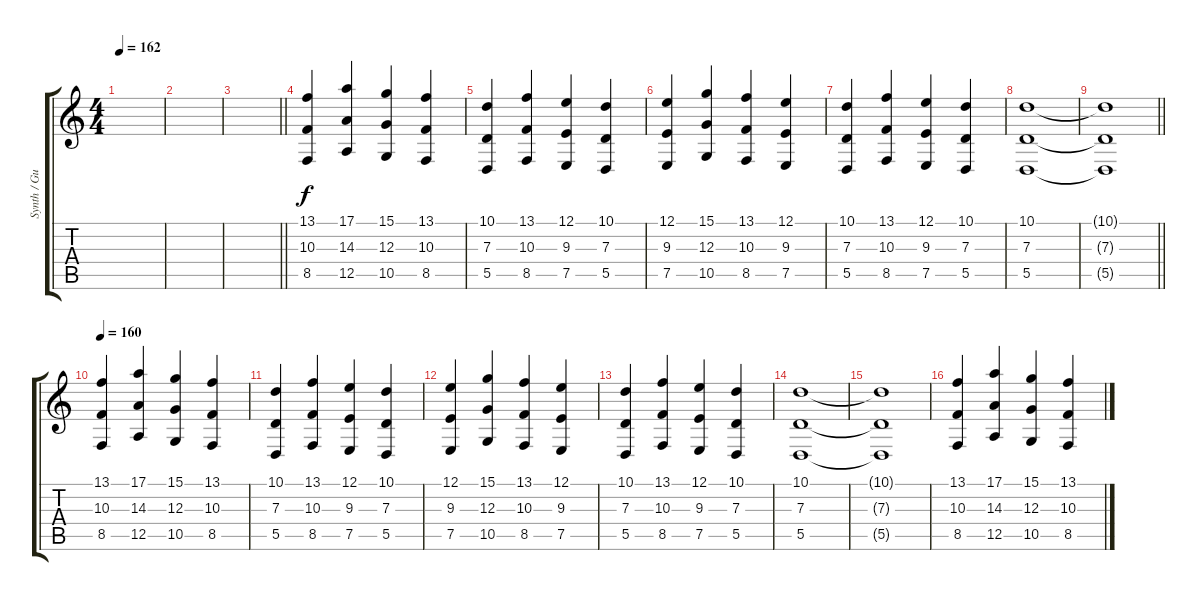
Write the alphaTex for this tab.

\track ("Synth / Guitar #3" "Synth / Gu") {instrument pad7halo}
\staff {score tabs}
\tuning (E4 B3 G3 D3 A2 E2) {hide}
\ts (4 4)
\tempo 162
\clef g2
\ks c
|
|
\barLineRight lightlight
|
\section ("" "")
(13.1 10.3 8.5).4{dy f} (17.1 14.3 12.5).4 (15.1 12.3 10.5).4 (13.1 10.3 8.5).4 |
(10.1 7.3 5.5).4 (13.1 10.3 8.5).4 (12.1 9.3 7.5).4 (10.1 7.3 5.5).4 |
(12.1 9.3 7.5).4 (15.1 12.3 10.5).4 (13.1 10.3 8.5).4 (12.1 9.3 7.5).4 |
(10.1 7.3 5.5).4 (13.1 10.3 8.5).4 (12.1 9.3 7.5).4 (10.1 7.3 5.5).4 |
(10.1 7.3 5.5).1 |
\barLineRight lightlight
(10.1{t} 7.3{t} 5.5{t}).1 |
\section ("" "")
\tempo 160
(13.1 10.3 8.5).4 (17.1 14.3 12.5).4 (15.1 12.3 10.5).4 (13.1 10.3 8.5).4 |
(10.1 7.3 5.5).4 (13.1 10.3 8.5).4 (12.1 9.3 7.5).4 (10.1 7.3 5.5).4 |
(12.1 9.3 7.5).4 (15.1 12.3 10.5).4 (13.1 10.3 8.5).4 (12.1 9.3 7.5).4 |
(10.1 7.3 5.5).4 (13.1 10.3 8.5).4 (12.1 9.3 7.5).4 (10.1 7.3 5.5).4 |
(10.1 7.3 5.5).1 |
(10.1{t} 7.3{t} 5.5{t}).1 |
(13.1 10.3 8.5).4 (17.1 14.3 12.5).4 (15.1 12.3 10.5).4 (13.1 10.3 8.5).4
